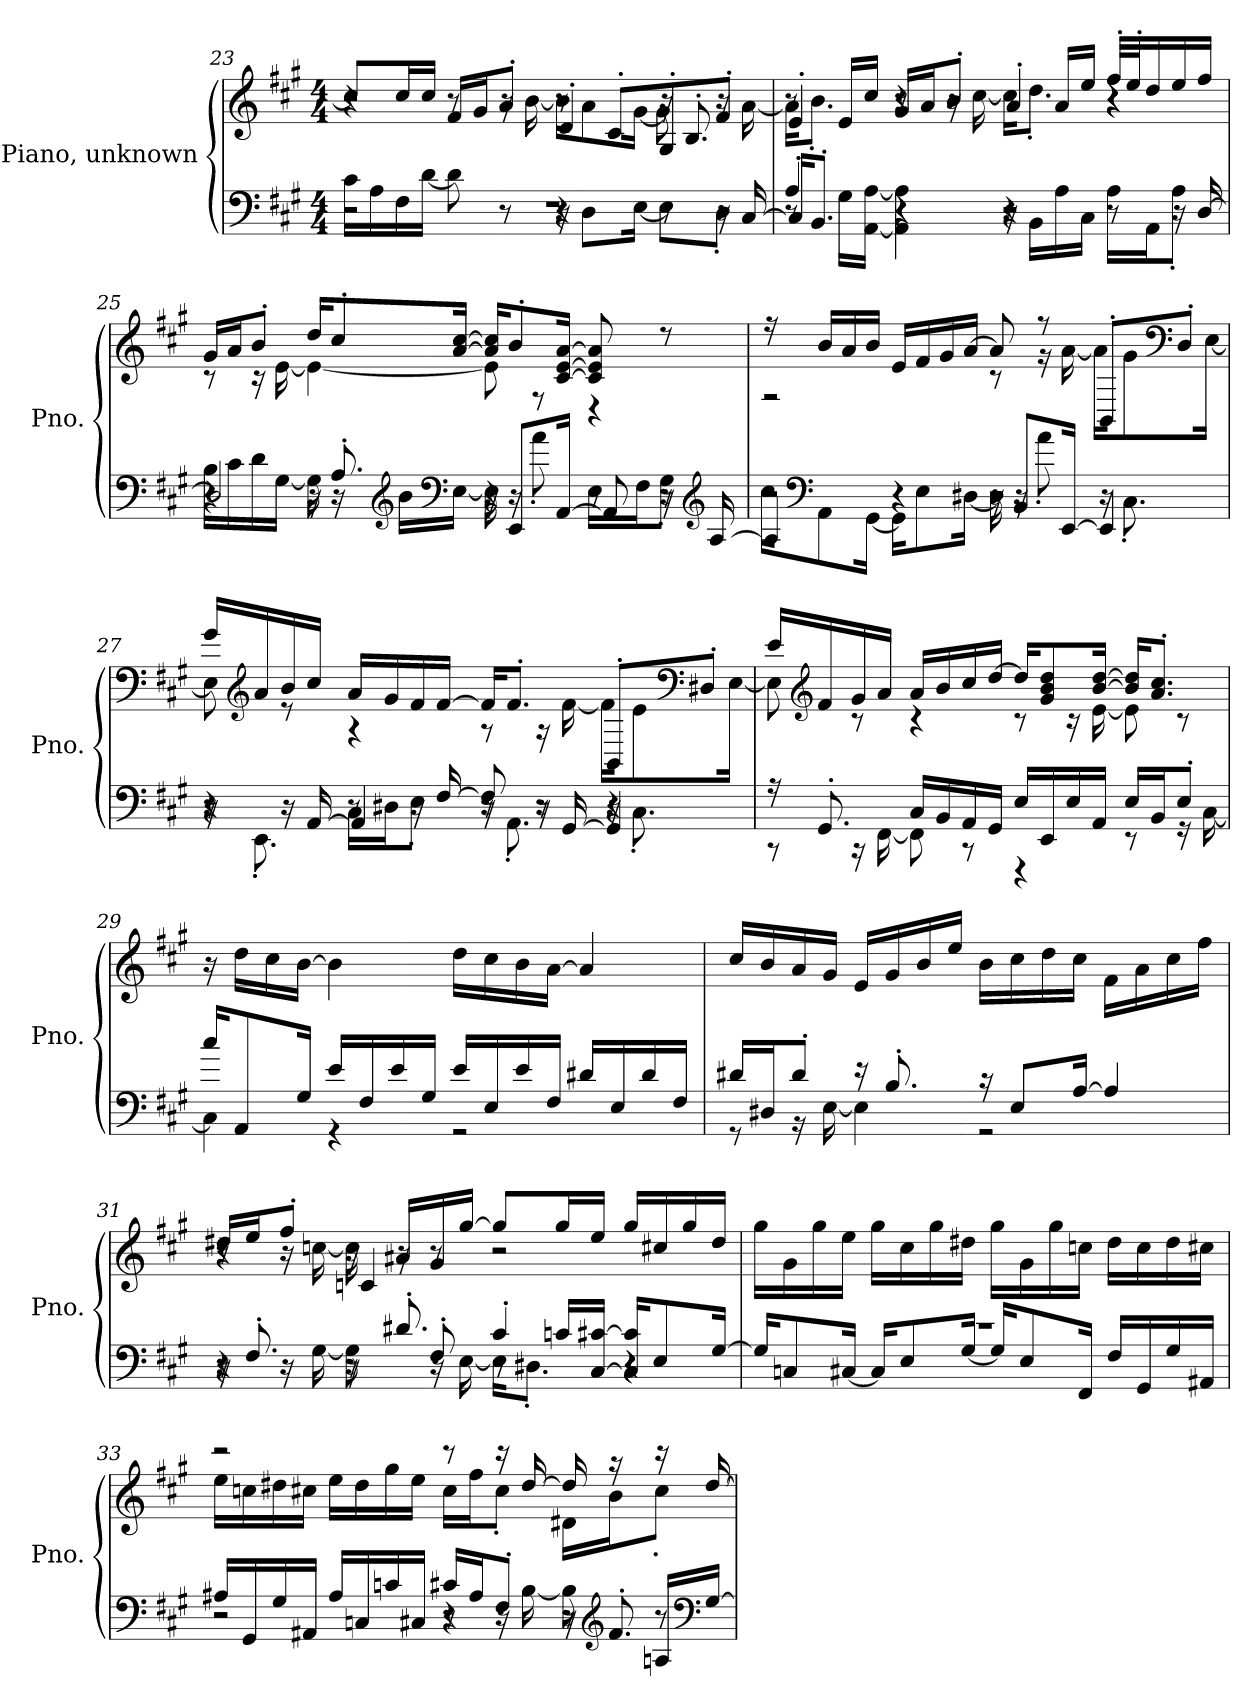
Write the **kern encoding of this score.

**kern	**kern
*part1	*part1
*staff2	*staff1
*I"Piano, unknown	*
*I'Pno.	*
*clefF4	*clefG2
*k[f#c#g#]	*k[f#c#g#]
*M4/4	*M4/4
=23	=23
*^	*^
*	*^	*	*^
1r	16c#\LL	2r	8cc#/L]	4r	2r
.	16A\	.	.	.	.
.	16F#\	.	16cc#/L	.	.
.	[16d\JJ	.	16cc#/JJ	.	.
.	8d\]	.	16f#/LL	8r	.
.	.	.	16g#/J	.	.
.	8r	.	8a'/J	16r	.
.	.	.	.	[16b\	.
.	16r	4r	8r	16b\KL]	4d'/
.	8D\L	.	.	8a\	.
.	.	.	8c#'/L	.	.
.	[16E\Jk	.	.	[16g#\Jk	.
.	8E\L]	8r	8G#'/	8g#\]	16r
.	.	.	.	.	8.B'/
.	8D'\J	16r	8f#'/J	16r	.
.	.	[16C#/	.	[16a\	.
!!LO:LB:g=z	!!	!!
=24	=24	=24	=24	=24	=24
4A'/	8r	16C#/KL]	8r	16a\KL]	4e'/
.	.	8.BB'/J	.	8.b'\J	.
.	16G#\LL	.	16e/LL	.	.
.	[16AA\ [16A\JJ	.	16cc#/JJ	.	.
4r	4AA\] 4A\]	4r	16g#/LL	8r	4r
.	.	.	16a/J	.	.
.	.	.	8b'/J	16r	.
.	.	.	.	[16cc#\	.
2r	16r	4r	8r	16cc#\KL]	4a'/
.	16BB\LL	.	.	8.dd'\J	.
.	16A\	.	16a/LL	.	.
.	16C#\JJ	.	16ee/JJ	.	.
.	16A\LL	8r	32ff#'/LLL	4r	4r
.	.	.	32ee'/J	.	.
.	16AA\J	.	16dd/	.	.
.	8A'\J	16r	16ee/	.	.
.	.	[16D/	16ff#/JJ	.	.
*	*	*	*	*v	*v
!!LO:LB:g=z
=25	=25	=25	=25	=25
4r	16B\LL	2D/]	16g#/LL	8r
.	16c#\	.	16a/J	.
.	16d\	.	8b'/J	16r
.	[16G#\JJ	.	.	[16e\
16r	16G#\]	.	16dd/KL	4e\_
8.A'/	16r	.	8cc#'/	.
*clefG2	*	*	*	*
.	16b\LL	.	.	.
*clefF4	*	*	*	*
.	[16E\JJ	.	[16a/ [16cc#/Jk	.
4r	16E\]	16r	16a/] 16cc#/]KL	8e\]
.	16r	8EE/L	8b'/	.
.	8a'\	.	.	8r
.	.	[16AA/Jk	[16c#/ [16e/ [16a/Jk	.
8r	16E\LL	8AA/]	8c#/] 8e/] 8a/]	4r
.	16F#\J	.	.	.
16r	8G#'\J	8r	8r	.
*clefG2	*	*	*	*
[16A/	.	.	.	.
!!LO:PB:g=z	!!
=26	=26	=26	=26	=26
4A/]	16cc#\KL	2r	16r	2r
*clefF4	*	*	*	*
.	8AA\	.	16b/LL	.
.	.	.	16a/	.
.	[16GG#\Jk	.	16b/JJ	.
4r	16GG#\KL]	.	16e/LL	.
.	8E\	.	16f#/	.
.	.	.	16g#/	.
.	[16D#X\Jk	.	[16a/JJ	.
2r	16D#\]	16r	8a/]	8r
.	16r	8BB/L	.	.
.	8a'\	.	8r	16r
.	.	[16EE/Jk	.	[16a\
.	16r	4EE/]	8BB'/L	16a\KL]
.	8.C#'\	.	.	8g#\
*	*	*	*clefF4	*
.	.	.	8D'/J	.
.	.	.	.	[16E\Jk
!!LO:LB:g=z	!!
=27	=27	=27	=27	=27
4r	16r	8r	16g#/LL	8E\]
*	*	*	*clefG2	*
.	8.EE'\	.	16a/	.
.	.	16r	16b/	8r
.	.	[16AA/	16cc#/JJ	.
8r	16C#\LL	4AA/]	16a/LL	4r
.	16D#X\J	.	16g#/	.
16r	8E'\J	.	16f#/	.
[16F#/	.	.	[16f#/JJ	.
8F#/]	16r	8r	16f#/KL]	8r
.	8.AA'\	.	8.f#'/J	.
8r	.	16r	.	16r
.	.	[16GG#/	.	[16f#\
4r	16r	4GG#/]	8BB'/L	16f#\KL]
.	8.C#'\	.	.	8e\
*	*	*	*clefF4	*
.	.	.	8D#X'/J	.
.	.	.	.	[16E\Jk
*	*v	*v	*	*
!!LO:LB:g=z	!!
=28	=28	=28	=28
16r	8r	16e/LL	8E\]
*	*	*clefG2	*
8.GG#'/	.	16f#/	.
.	16r	16g#/	8r
.	[16FF#\	16a/JJ	.
16C#/LL	8FF#\]	16a/LL	4r
16BB/	.	16b/	.
16AA/	8r	16cc#/	.
16GG#/JJ	.	[16dd/JJ	.
16E/LL	4r	16dd/KL]	8r
16EE/	.	8g#/ 8b/ 8dd/	.
16E/	.	.	16r
16AA/JJ	.	[16b/ [16dd/Jk	[16e\
16E/LL	8r	16b/] 16dd/]KL	8e\]
16BB/J	.	8.a/' 8.cc#/'J	.
8E'/J	16r	.	8r
.	[16C#\	.	.
*	*	*v	*v
=29	=29	=29
16cc#/KL	4C#\]	16r
8AA/	.	16dd\LL
.	.	16cc#\
16G#/Jk	.	[16b\JJ
16e/LL	4r	4b\]
16F#/	.	.
16e/	.	.
16G#/JJ	.	.
16e/LL	2r	16dd\LL
16E/	.	16cc#\
16e/	.	16b\
16F#/JJ	.	[16a\JJ
16d#X/LL	.	4a/]
16E/	.	.
16d#/	.	.
16F#/JJ	.	.
!!LO:LB:g=z
=30	=30	=30
16d#X/LL	8r	16cc#/LL
16D#X/J	.	16b/
8d#'/J	16r	16a/
.	[16E\	16g#/JJ
16r	4E\]	16e/LL
8.B'/	.	16g#/
.	.	16b/
.	.	16ee/JJ
16r	2r	16b\LL
8E/L	.	16cc#\
.	.	16dd\
[16A/Jk	.	16cc#\JJ
4A/]	.	16f#\LL
.	.	16a\
.	.	16cc#\
.	.	16ff#\JJ
=31	=31	=31
*	*^	*^
*	*	*	*	*^
4r	8r	16r	16dd#X/LL	8r	4r
.	.	8.F#'/	16ee/J	.	.
.	16r	.	8ff#'/J	16r	.
.	[16G#\	.	.	[16ccn\	.
16r	8G#\]	8r	16r	16cc\]	4cn/
8.d#X'/	.	.	16a#X/LL	16r	.
.	16r	8F#'/	16g#/	8r	.
.	[16E\	.	[16gg#/JJ	.	.
4c#'/	16E\KL]	8r	8gg#/L]	2r	2r
.	8.D#X'\J	.	.	.	.
.	.	16cn/LL	16gg#/L	.	.
.	.	[16C#/ [16c#X/JJ	16ee/JJ	.	.
4r	4r	16C#/] 16c#/]KL	16gg#/LL	.	.
.	.	8E/	16cc#X/	.	.
.	.	.	16gg#/	.	.
.	.	[16G#/Jk	16dd#/JJ	.	.
*	*v	*v	*	*	*
*	*	*v	*v	*v
!!LO:LB:g=z
=32	=32	=32
1r	16G#/KL]	16gg#\LL
.	8Cn/	16g#\
.	.	16gg#\
.	[16C#X/Jk	16ee\JJ
.	16C#/KL]	16gg#\LL
.	8E/	16cc#\
.	.	16gg#\
.	[16G#/Jk	16dd#X\JJ
.	16G#/KL]	16gg#\LL
.	8E/	16g#\
.	.	16gg#\
.	16FF#/Jk	16ccn\JJ
.	16F#/LL	16dd#\LL
.	16GG#/	16cc\
.	16G#/	16dd#\
.	16AA#X/JJ	16cc#X\JJ
!!LO:LB:g=z
=33	=33	=33
*	*^	*^
2r	2r	16A#X/LL	2r	16ee\LL
.	.	16GG#/	.	16ccn\
.	.	16G#/	.	16dd#X\
.	.	16AA#X/JJ	.	16cc#X\JJ
.	.	16A#/LL	.	16ee\LL
.	.	16Cn/	.	16dd#\
.	.	16cn/	.	16gg#\
.	.	16C#X/JJ	.	16ee\JJ
4r	8r	16c#X/LL	8r	16cc#\LL
.	.	16A#/J	.	16ff#\J
.	16r	8F#'/J	16r	8cc#'\J
.	[16B\	.	[16dd#/	.
16r	8B\]	8r	16dd#/]	16d#X\LL
*clefG2	*	*	*	*
8.f#'/	.	.	16r	16b\J
.	8r	16An/LL	16r	8cc#'\J
*clefF4	*	*	*	*
.	.	[16G#/JJ	[16dd#/	.
*v	*v	*v	*	*
*	*v	*v
=	=
*-	*-
